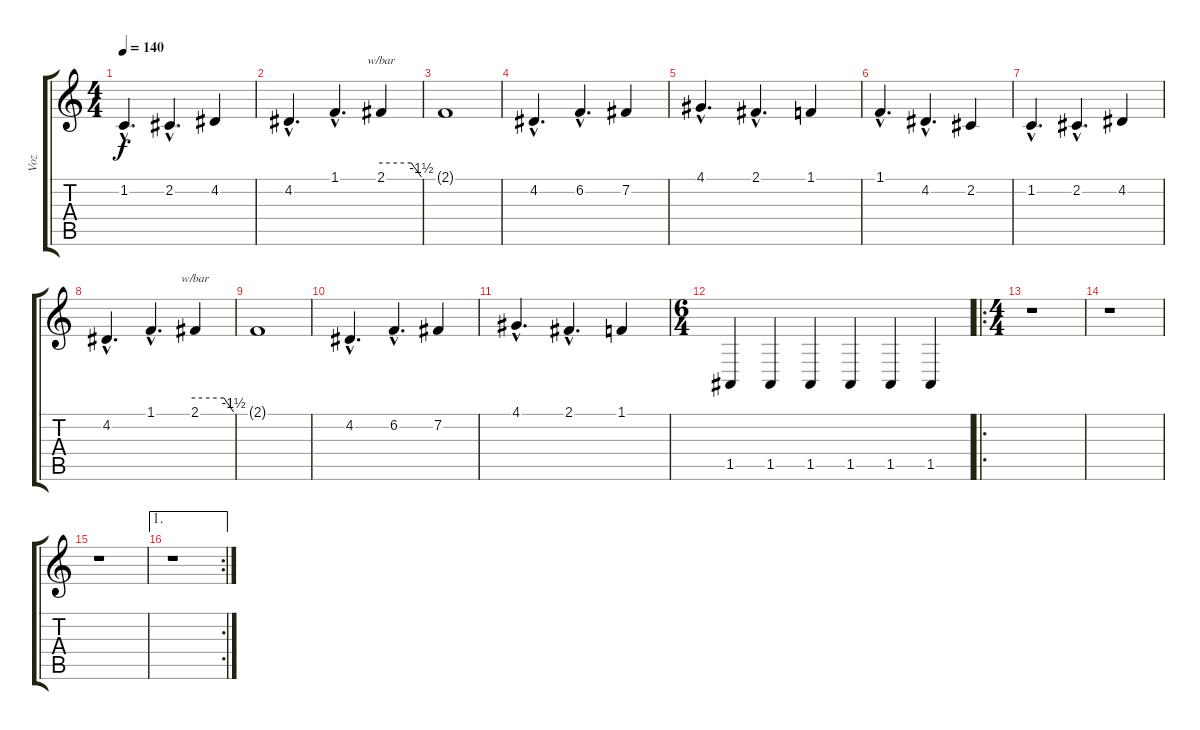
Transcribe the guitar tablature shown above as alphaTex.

\track ("Voz" "Voz") {instrument tuba}
\staff {score tabs}
\tuning (E4 B3 G3 D3 A2 E2) {hide}
\ts (4 4)
\tempo 140
\clef g2
\ks c
1.2{hac}.4{d dy f} 2.2{hac}.4{d} 4.2.4 |
4.2{hac}.4{d} 1.1{hac}.4{d} 2.1.4{tbe (custom default 0 0 45 0 60 -6)} |
2.1{t}.1 |
4.2{hac}.4{d} 6.2{hac}.4{d} 7.2.4 |
4.1{hac}.4{d} 2.1{hac}.4{d} 1.1.4 |
1.1{hac}.4{d} 4.2{hac}.4{d} 2.2.4 |
1.2{hac}.4{d} 2.2{hac}.4{d} 4.2.4 |
4.2{hac}.4{d} 1.1{hac}.4{d} 2.1.4{tbe (custom default 0 0 45 0 60 -6)} |
2.1{t}.1 |
4.2{hac}.4{d} 6.2{hac}.4{d} 7.2.4 |
4.1{hac}.4{d} 2.1{hac}.4{d} 1.1.4 |
\ts (6 4)
1.5.4{balance 0 instrument reversecymbal} 1.5.4{balance 16} 1.5.4 1.5.4 1.5.4 1.5.4 |
\ro
\ts (4 4)
r.1{volume 16 balance 4 instrument tuba} |
r.1 |
r.1 |
\ae 1
\rc 2
r.1
